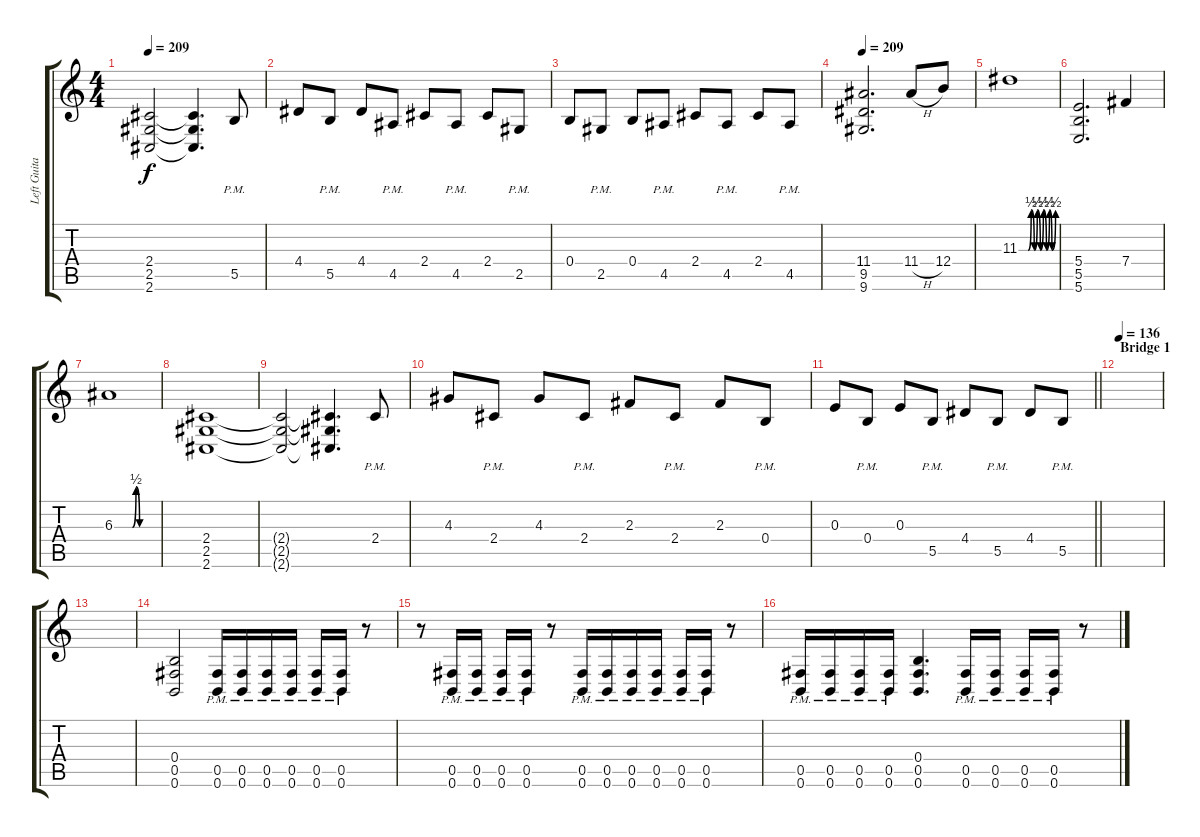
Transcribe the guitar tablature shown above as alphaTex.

\track ("Left Guitar" "Left Guita") {instrument distortionguitar}
\staff {score tabs}
\tuning (Db4 Ab3 E3 B2 Gb2 B1) {hide}
\ts (4 4)
\tempo 209
\clef g2
\ks c
(2.4{t} 2.5{t} 2.6{t}).2{dy f} (2.4{t} 2.5{t} 2.6{t}).4{d} 5.5{pm}.8 |
4.4.8 5.5{pm}.8 4.4.8 4.5{pm}.8 2.4.8 4.5{pm}.8 2.4.8 2.5{pm}.8 |
0.4.8 2.5{pm}.8 0.4.8 4.5{pm}.8 2.4.8 4.5{pm}.8 2.4.8 4.5{pm}.8 |
\tempo 209
(11.4 9.5 9.6).2{d} 11.4{h}.8 12.4.8 |
11.3{be (custom 0 0 15 0 20 2 25 0 30 2 35 0 40 2 45 0 50 2 54 0 60 2)}.1 |
(5.4 5.5 5.6).2{d} 7.4.4 |
6.3{be (custom 0 0 15 0 25 0 30 2 35 0 60 0)}.1 |
(2.4 2.5 2.6).1 |
(2.4{t} 2.5{t} 2.6{t}).2 (2.4{t} 2.5{t} 2.6{t}).4{d} 2.4{pm}.8 |
4.3.8 2.4{pm}.8 4.3.8 2.4{pm}.8 2.3.8 2.4{pm}.8 2.3.8 0.4{pm}.8 |
\barLineRight lightlight
0.3.8 0.4{pm}.8 0.3.8 5.5{pm}.8 4.4.8 5.5{pm}.8 4.4.8 5.5{pm}.8 |
\section ("" "Bridge 1")
\tempo 136
|
|
(0.4 0.5 0.6).2{balance 0} (0.5{pm} 0.6{pm}).16 (0.5{pm} 0.6{pm}).16 (0.5{pm} 0.6{pm}).16 (0.5{pm} 0.6{pm}).16 (0.5{pm} 0.6{pm}).16 (0.5{pm} 0.6{pm}).16 r.8 |
r.8 (0.5{pm} 0.6{pm}).16 (0.5{pm} 0.6{pm}).16 (0.5{pm} 0.6{pm}).16 (0.5{pm} 0.6{pm}).16 r.8 (0.5{pm} 0.6{pm}).16 (0.5{pm} 0.6{pm}).16 (0.5{pm} 0.6{pm}).16 (0.5{pm} 0.6{pm}).16 (0.5{pm} 0.6{pm}).16 (0.5{pm} 0.6{pm}).16 r.8 |
(0.5{pm} 0.6{pm}).16 (0.5{pm} 0.6{pm}).16 (0.5{pm} 0.6{pm}).16 (0.5{pm} 0.6{pm}).16 (0.4 0.5 0.6).4{d} (0.5{pm} 0.6{pm}).16 (0.5{pm} 0.6{pm}).16 (0.5{pm} 0.6{pm}).16 (0.5{pm} 0.6{pm}).16 r.8
